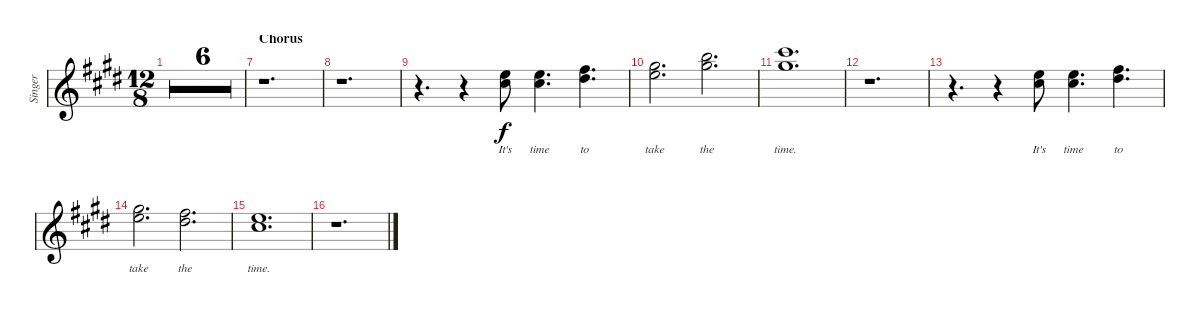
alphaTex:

\defaultSystemsLayout 4
\bracketExtendMode groupsimilarinstruments
\otherSystemsTrackNameOrientation horizontal
\track ("Bg Vocals" "Singer") {multiBarRest instrument voiceoohs}
\staff {score}
\tuning (E4 B3 G3 D3 A2 E2)
\ts (12 8)
\tempo 231
\clef g2
\ks e
r.1{d dy f} |
r.1{d} |
r.1{d} |
r.1{d} |
r.1{d} |
r.1{d} |
\section ("" "Chorus")
r.1{d} |
r.1{d} |
r.4{d} r.4 (17.2{acc forcenatural} 18.3{acc #}).8{lyrics (0 "It's") lyrics (1 "") lyrics (2 "") lyrics (3 "") lyrics (4 "")} (18.3{acc #} 17.2{acc forcenatural}).4{d lyrics (0 "time") lyrics (1 "") lyrics (2 "") lyrics (3 "") lyrics (4 "")} (20.3{acc #} 19.2{acc #}).4{d lyrics (0 "to") lyrics (1 "") lyrics (2 "") lyrics (3 "") lyrics (4 "")} |
(17.2{acc forcenatural} 16.1{acc #}).2{d lyrics (0 "take") lyrics (1 "") lyrics (2 "") lyrics (3 "") lyrics (4 "")} (25.3{acc #} 24.2{acc forcenatural}).2{d lyrics (0 "the") lyrics (1 "") lyrics (2 "") lyrics (3 "") lyrics (4 "")} |
(21.1{acc #} 21.2{acc #}).1{d lyrics (0 "time.") lyrics (1 "") lyrics (2 "") lyrics (3 "") lyrics (4 "")} |
r.1{d} |
r.4{d} r.4 (17.2{acc forcenatural} 18.3{acc #}).8{lyrics (0 "It's") lyrics (1 "") lyrics (2 "") lyrics (3 "") lyrics (4 "")} (18.3{acc #} 17.2{acc forcenatural}).4{d lyrics (0 "time") lyrics (1 "") lyrics (2 "") lyrics (3 "") lyrics (4 "")} (20.3{acc #} 19.2{acc #}).4{d lyrics (0 "to") lyrics (1 "") lyrics (2 "") lyrics (3 "") lyrics (4 "")} |
(17.2{acc forcenatural} 16.1{acc #}).2{d lyrics (0 "take") lyrics (1 "") lyrics (2 "") lyrics (3 "") lyrics (4 "")} (20.3{acc #} 19.2{acc #}).2{d lyrics (0 "the") lyrics (1 "") lyrics (2 "") lyrics (3 "") lyrics (4 "")} |
(18.3{acc #} 17.2{acc forcenatural}).1{d lyrics (0 "time.") lyrics (1 "") lyrics (2 "") lyrics (3 "") lyrics (4 "")} |
r.1{d}
